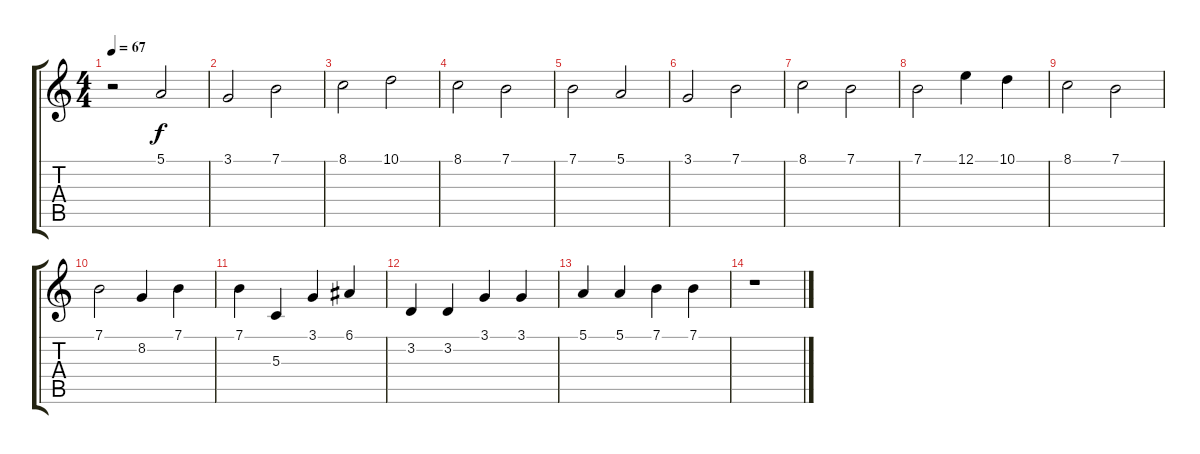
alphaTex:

\track "" {instrument synthstrings2}
\staff {score tabs}
\tuning (E4 B3 G3 D3 A2 E2) {hide}
\ts (4 4)
\tempo 67
\clef g2
\ks c
r.2{dy f} 5.1.2 |
3.1.2 7.1.2 |
8.1.2 10.1.2 |
8.1.2 7.1.2 |
7.1.2 5.1.2 |
3.1.2 7.1.2 |
8.1.2 7.1.2 |
7.1.2 12.1.4 10.1.4 |
8.1.2 7.1.2 |
7.1.2 8.2.4 7.1.4 |
7.1.4 5.3.4 3.1.4 6.1.4 |
3.2.4 3.2.4 3.1.4 3.1.4 |
5.1.4 5.1.4 7.1.4 7.1.4 |
r.1
